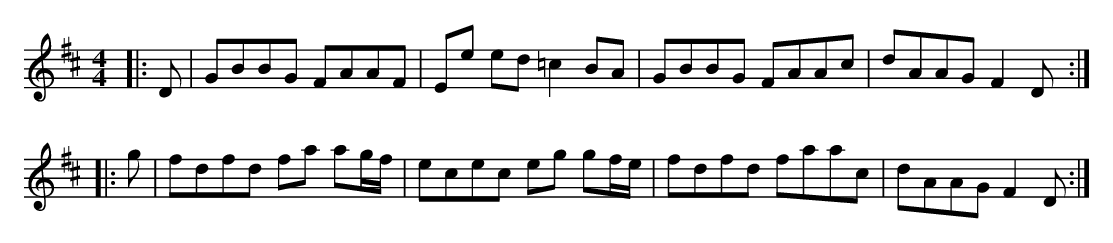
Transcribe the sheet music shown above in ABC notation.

X:1
M:4/4
K:D
|:D|GBBG FAAF|Ee ed =c2 BA|GBBG FAAc|dAAG F2 D:|
|:g|fdfd fa ag/f/|ecec eg gf/e/|fdfd faac|dAAG F2 D:|
